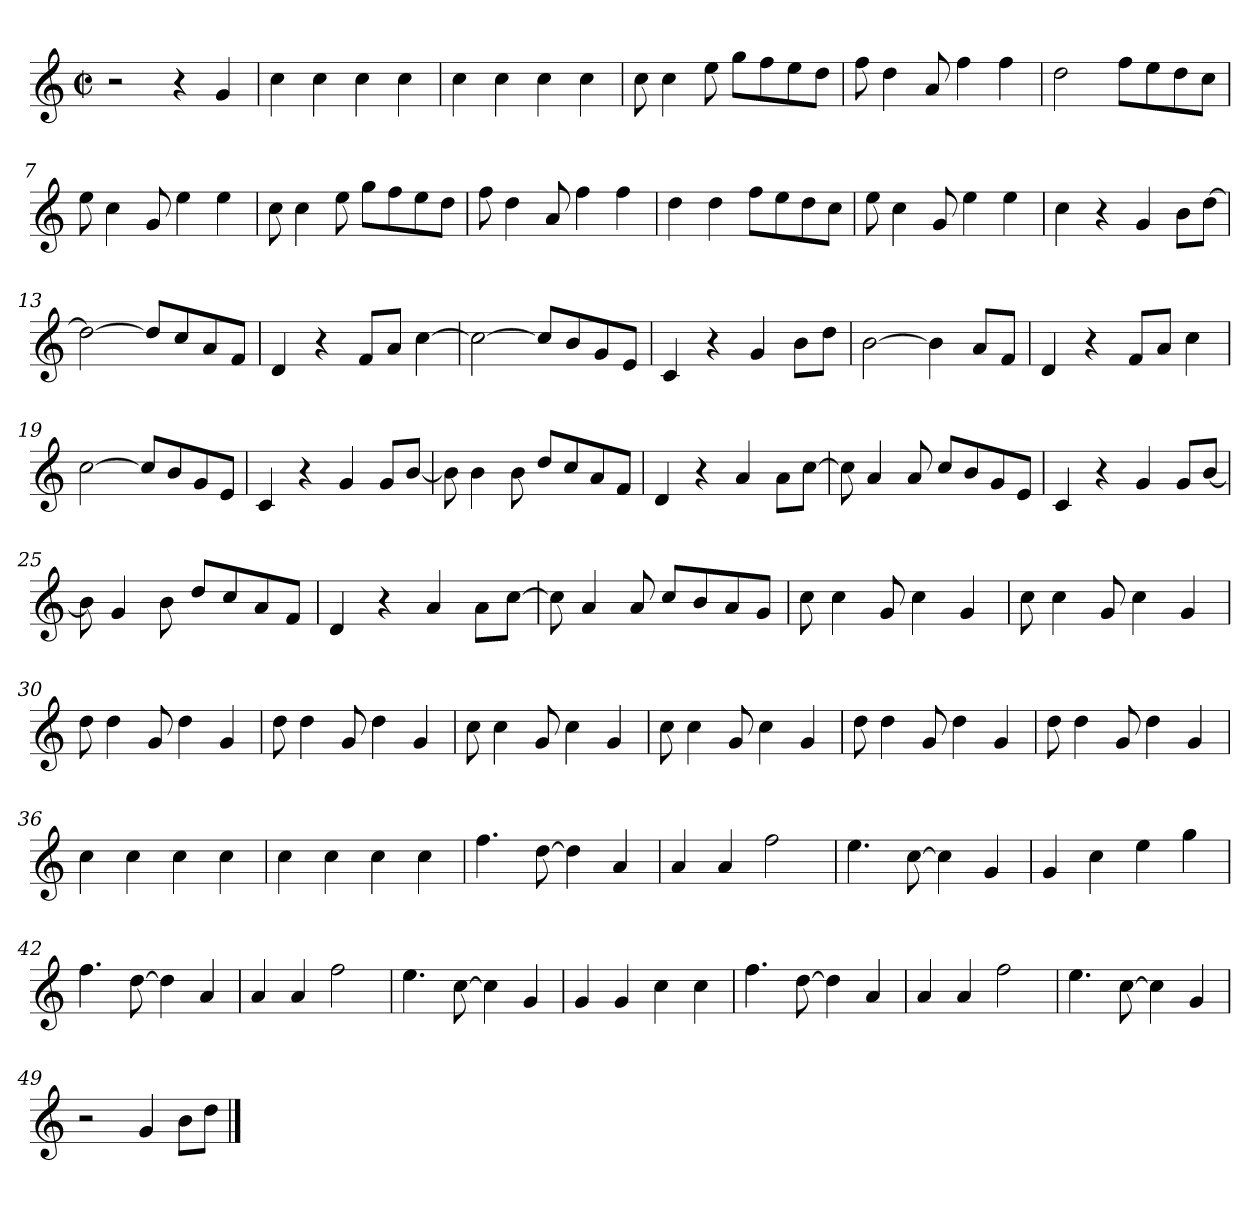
**kern
*part1
*staff1
*clefG2
*k[]
*C:
*M2/2
*met(c|)
=1
2r
4r
4g/
=2
4cc\
4cc\
4cc\
4cc\
=3
4cc\
4cc\
4cc\
4cc\
=4
8cc\
4cc\
8ee\
8gg\L
8ff\
8ee\
8dd\J
=5
8ff\
4dd\
8a/
4ff\
4ff\
!!LO:LB:g=z
=6
2dd\
8ff\L
8ee\
8dd\
8cc\J
=7
8ee\
4cc\
8g/
4ee\
4ee\
=8
8cc\
4cc\
8ee\
8gg\L
8ff\
8ee\
8dd\J
=9
8ff\
4dd\
8a/
4ff\
4ff\
=10
4dd\
4dd\
8ff\L
8ee\
8dd\
8cc\J
=11
8ee\
4cc\
8g/
4ee\
4ee\
!!LO:LB:g=z
=12
4cc\
4r
4g/
8b\L
[8dd\J
=13
2dd\_
8dd/L]
8cc/
8a/
8f/J
=14
4d/
4r
8f/L
8a/J
[4cc\
=15
2cc\_
8cc/L]
8b/
8g/
8e/J
=16
4c/
4r
4g/
8b\L
8dd\J
=17
[2b\
4b\]
8a/L
8f/J
!!LO:LB:g=z
=18
4d/
4r
8f/L
8a/J
4cc\
=19
[2cc\
8cc/L]
8b/
8g/
8e/J
=20
4c/
4r
4g/
8g/L
[8b/J
=21
8b\]
4b\
8b\
8dd/L
8cc/
8a/
8f/J
=22
4d/
4r
4a/
8a\L
[8cc\J
!!LO:LB:g=z
=23
8cc\]
4a/
8a/
8cc/L
8b/
8g/
8e/J
=24
4c/
4r
4g/
8g/L
[8b/J
=25
8b\]
4g/
8b\
8dd/L
8cc/
8a/
8f/J
=26
4d/
4r
4a/
8a\L
[8cc\J
=27
8cc\]
4a/
8a/
8cc/L
8b/
8a/
8g/J
!!LO:LB:g=z
=28
8cc\
4cc\
8g/
4cc\
4g/
=29
8cc\
4cc\
8g/
4cc\
4g/
=30
8dd\
4dd\
8g/
4dd\
4g/
=31
8dd\
4dd\
8g/
4dd\
4g/
!!LO:LB:g=z
=32
8cc\
4cc\
8g/
4cc\
4g/
!!LO:LB:g=z
=33
8cc\
4cc\
8g/
4cc\
4g/
=34
8dd\
4dd\
8g/
4dd\
4g/
=35
8dd\
4dd\
8g/
4dd\
4g/
=36
4cc\
4cc\
4cc\
4cc\
=37
4cc\
4cc\
4cc\
4cc\
=38
4.ff\
[8dd\
4dd\]
4a/
!!LO:PB:g=z
=39
4a/
4a/
2ff\
=40
4.ee\
[8cc\
4cc\]
4g/
=41
4g/
4cc\
4ee\
4gg\
=42
4.ff\
[8dd\
4dd\]
4a/
=43
4a/
4a/
2ff\
=44
4.ee\
[8cc\
4cc\]
4g/
!!LO:LB:g=z
=45
4g/
4g/
4cc\
4cc\
=46
4.ff\
[8dd\
4dd\]
4a/
=47
4a/
4a/
2ff\
=48
4.ee\
[8cc\
4cc\]
4g/
=49
2r
4g/
8b\L
8dd\J
==
*-
